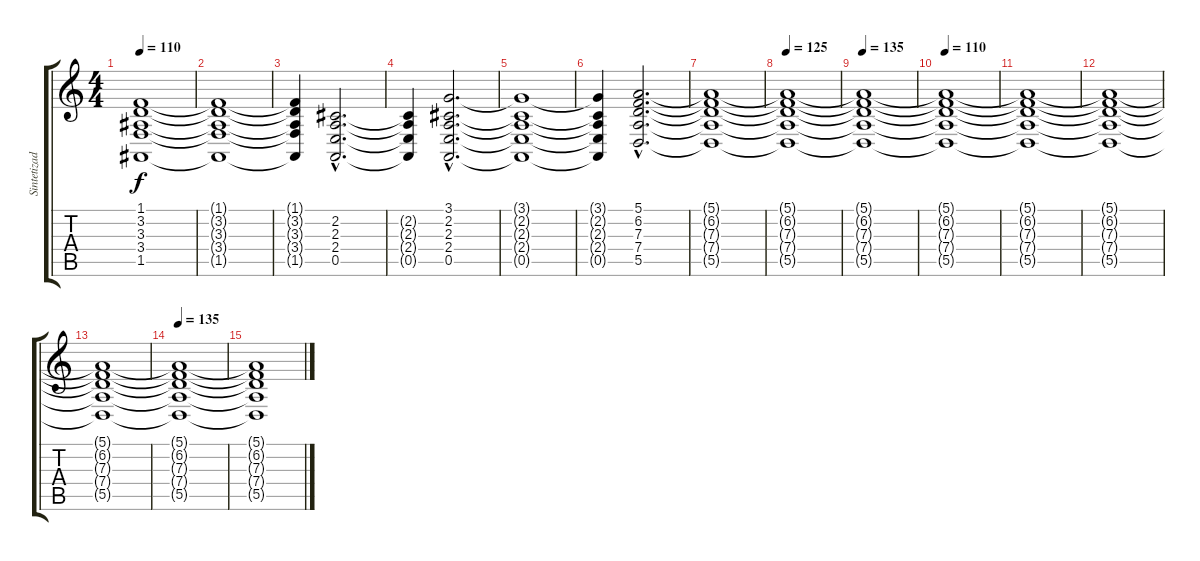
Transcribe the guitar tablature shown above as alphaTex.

\track ("Sintetizador" "Sintetizad") {instrument synthstrings2}
\staff {score tabs}
\tuning (E4 B3 G3 D3 A2 E2) {hide}
\ts (4 4)
\tempo 110
\clef g2
\ks c
(1.1{t} 3.2{t} 3.3{t} 3.4{t} 1.5{t}).1{dy f} |
(1.1{t} 3.2{t} 3.3{t} 3.4{t} 1.5{t}).1 |
(1.1{t} 3.2{t} 3.3{t} 3.4{t} 1.5{t}).4 (2.2{hac} 2.3{hac} 2.4{hac} 0.5{hac}).2{d} |
(2.2{t} 2.3{t} 2.4{t} 0.5{t}).4 (3.1{hac} 2.2{hac} 2.3{hac} 2.4{hac} 0.5{hac}).2{d} |
(3.1{t} 2.2{t} 2.3{t} 2.4{t} 0.5{t}).1 |
(3.1{t} 2.2{t} 2.3{t} 2.4{t} 0.5{t}).4 (5.1{hac} 6.2{hac} 7.3{hac} 7.4{hac} 5.5{hac}).2{d} |
(5.1{t} 6.2{t} 7.3{t} 7.4{t} 5.5{t}).1 |
\tempo 125
(5.1{t} 6.2{t} 7.3{t} 7.4{t} 5.5{t}).1 |
\tempo 135
(5.1{t} 6.2{t} 7.3{t} 7.4{t} 5.5{t}).1 |
\tempo 110
(5.1{t} 6.2{t} 7.3{t} 7.4{t} 5.5{t}).1 |
(5.1{t} 6.2{t} 7.3{t} 7.4{t} 5.5{t}).1 |
(5.1{t} 6.2{t} 7.3{t} 7.4{t} 5.5{t}).1 |
(5.1{t} 6.2{t} 7.3{t} 7.4{t} 5.5{t}).1 |
\tempo 135
(5.1{t} 6.2{t} 7.3{t} 7.4{t} 5.5{t}).1{volume 7} |
(5.1{t} 6.2{t} 7.3{t} 7.4{t} 5.5{t}).1{volume 3}
